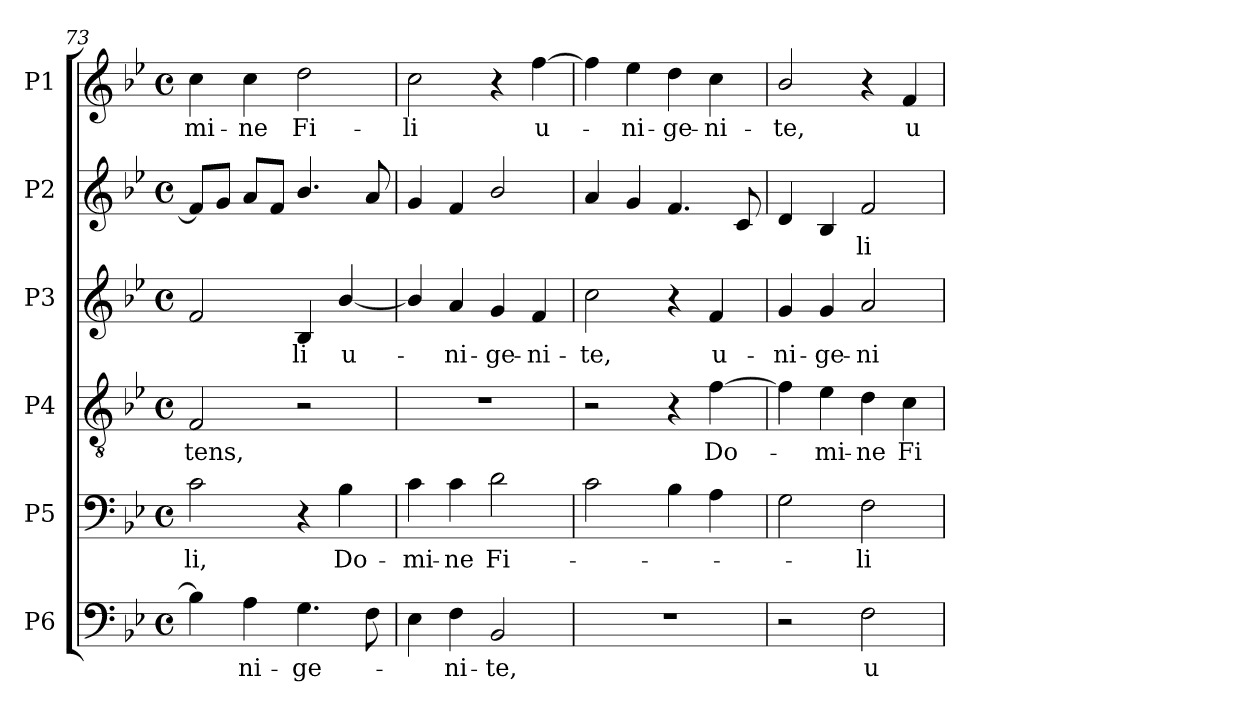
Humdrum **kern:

**kern	**text	**kern	**text	**kern	**text	**kern	**text	**kern	**text	**kern	**text
*part6	*part6	*part5	*part5	*part4	*part4	*part3	*part3	*part2	*part2	*part1	*part1
*staff6	*staff6	*staff5	*staff5	*staff4	*staff4	*staff3	*staff3	*staff2	*staff2	*staff1	*staff1
*I"P6	*	*I"P5	*	*I"P4	*	*I"P3	*	*I"P2	*	*I"P1	*
*clefF4	*	*clefF4	*	*clefGv2	*	*clefG2	*	*clefG2	*	*clefG2	*
*	*	*	*	*ITrd7c12	*	*	*	*	*	*	*
*k[b-e-]	*	*k[b-e-]	*	*k[b-e-]	*	*k[b-e-]	*	*k[b-e-]	*	*k[b-e-]	*
*B-:	*	*B-:	*	*B-:	*	*B-:	*	*B-:	*	*B-:	*
*M4/4	*	*M4/4	*	*M4/4	*	*M4/4	*	*M4/4	*	*M4/4	*
*met(c)	*	*met(c)	*	*met(c)	*	*met(c)	*	*met(c)	*	*met(c)	*
=73	=73	=73	=73	=73	=73	=73	=73	=73	=73	=73	=73
!	!	!	!LO:LY:b:color=#000000	!	!	!	!	!	!	!	!
!	!	!	!	!	!LO:LY:b:color=#000000	!	!	!	!	!	!
!	!	!	!	!	!	!	!	!	!	!	!LO:LY:b:color=#000000
4B-i\]	.	2ci\	-li,	2FFi/	-tens,	2fi/	.	8fi/L]	.	4cci\	-mi-
.	.	.	.	.	.	.	.	8gi/J	.	.	.
!	!LO:LY:b:color=#000000	!	!	!	!	!	!	!	!	!	!
!	!	!	!	!	!	!	!	!	!	!	!LO:LY:b:color=#000000
4Ai\	-ni-	.	.	.	.	.	.	8ai/L	.	4cci\	-ne
.	.	.	.	.	.	.	.	8fi/J	.	.	.
!	!LO:LY:b:color=#000000	!	!	!	!	!	!	!	!	!	!
!	!	!	!	!	!	!	!LO:LY:b:color=#000000	!	!	!	!
!	!	!	!	!	!	!	!	!	!	!	!LO:LY:b:color=#000000
4.Gi\	-ge-	4r	.	2r	.	4B-i/	-li	4.b-i/	.	2ddi\	Fi-
!	!	!	!LO:LY:b:color=#000000	!	!	!	!	!	!	!	!
!	!	!	!	!	!	!	!LO:LY:b:color=#000000	!	!	!	!
.	.	4B-i\	Do-	.	.	[4b-i/	u-	.	.	.	.
8Fi\	.	.	.	.	.	.	.	8ai/	.	.	.
!!LO:PB:g=z
=74	=74	=74	=74	=74	=74	=74	=74	=74	=74	=74	=74
!	!	!	!LO:LY:b:color=#000000	!	!	!	!	!	!	!	!
!	!	!	!	!	!	!	!	!	!	!	!LO:LY:b:color=#000000
4E-i\	.	4ci\	-mi-	1r	.	4b-i/]	.	4gi/	.	2cci\	-li
!	!LO:LY:b:color=#000000	!	!	!	!	!	!	!	!	!	!
!	!	!	!LO:LY:b:color=#000000	!	!	!	!	!	!	!	!
!	!	!	!	!	!	!	!LO:LY:b:color=#000000	!	!	!	!
4Fi\	-ni-	4ci\	-ne	.	.	4ai/	-ni-	4fi/	.	.	.
!	!LO:LY:b:color=#000000	!	!	!	!	!	!	!	!	!	!
!	!	!	!LO:LY:b:color=#000000	!	!	!	!	!	!	!	!
!	!	!	!	!	!	!	!LO:LY:b:color=#000000	!	!	!	!
2BB-i/	-te,	2di\	Fi-	.	.	4gi/	-ge-	2b-i/	.	4r	.
!	!	!	!	!	!	!	!LO:LY:b:color=#000000	!	!	!	!
!	!	!	!	!	!	!	!	!	!	!	!LO:LY:b:color=#000000
.	.	.	.	.	.	4fi/	-ni-	.	.	[4ffi\	u-
=75	=75	=75	=75	=75	=75	=75	=75	=75	=75	=75	=75
!	!	!	!	!	!	!	!LO:LY:b:color=#000000	!	!	!	!
1r	.	2ci\	.	2r	.	2cci\	-te,	4ai/	.	4ffi\]	.
!	!	!	!	!	!	!	!	!	!	!	!LO:LY:b:color=#000000
.	.	.	.	.	.	.	.	4gi/	.	4ee-i\	-ni-
!	!	!	!	!	!	!	!	!	!	!	!LO:LY:b:color=#000000
.	.	4B-i\	.	4r	.	4r	.	4.fi/	.	4ddi\	-ge-
!	!	!	!	!	!LO:LY:b:color=#000000	!	!	!	!	!	!
!	!	!	!	!	!	!	!LO:LY:b:color=#000000	!	!	!	!
!	!	!	!	!	!	!	!	!	!	!	!LO:LY:b:color=#000000
.	.	4Ai\	.	[4Fi\	Do-	4fi/	u-	.	.	4cci\	-ni-
.	.	.	.	.	.	.	.	8ci/	.	.	.
=76	=76	=76	=76	=76	=76	=76	=76	=76	=76	=76	=76
!	!	!	!	!	!	!	!LO:LY:b:color=#000000	!	!	!	!
!	!	!	!	!	!	!	!	!	!	!	!LO:LY:b:color=#000000
2r	.	2Gi\	.	4Fi\]	.	4gi/	-ni-	4di/	.	2b-i/	-te,
!	!	!	!	!	!LO:LY:b:color=#000000	!	!	!	!	!	!
!	!	!	!	!	!	!	!LO:LY:b:color=#000000	!	!	!	!
.	.	.	.	4E-i\	-mi-	4gi/	-ge-	4B-i/	.	.	.
!	!LO:LY:b:color=#000000	!	!	!	!	!	!	!	!	!	!
!	!	!	!LO:LY:b:color=#000000	!	!	!	!	!	!	!	!
!	!	!	!	!	!LO:LY:b:color=#000000	!	!	!	!	!	!
!	!	!	!	!	!	!	!LO:LY:b:color=#000000	!	!	!	!
!	!	!	!	!	!	!	!	!	!LO:LY:b:color=#000000	!	!
2Fi\	u-	2Fi\	-li	4Di\	-ne	2ai/	-ni-	2fi/	-li	4r	.
!	!	!	!	!	!LO:LY:b:color=#000000	!	!	!	!	!	!
!	!	!	!	!	!	!	!	!	!	!	!LO:LY:b:color=#000000
.	.	.	.	4Ci\	Fi-	.	.	.	.	4fi/	u-
=	=	=	=	=	=	=	=	=	=	=	=
*-	*-	*-	*-	*-	*-	*-	*-	*-	*-	*-	*-
